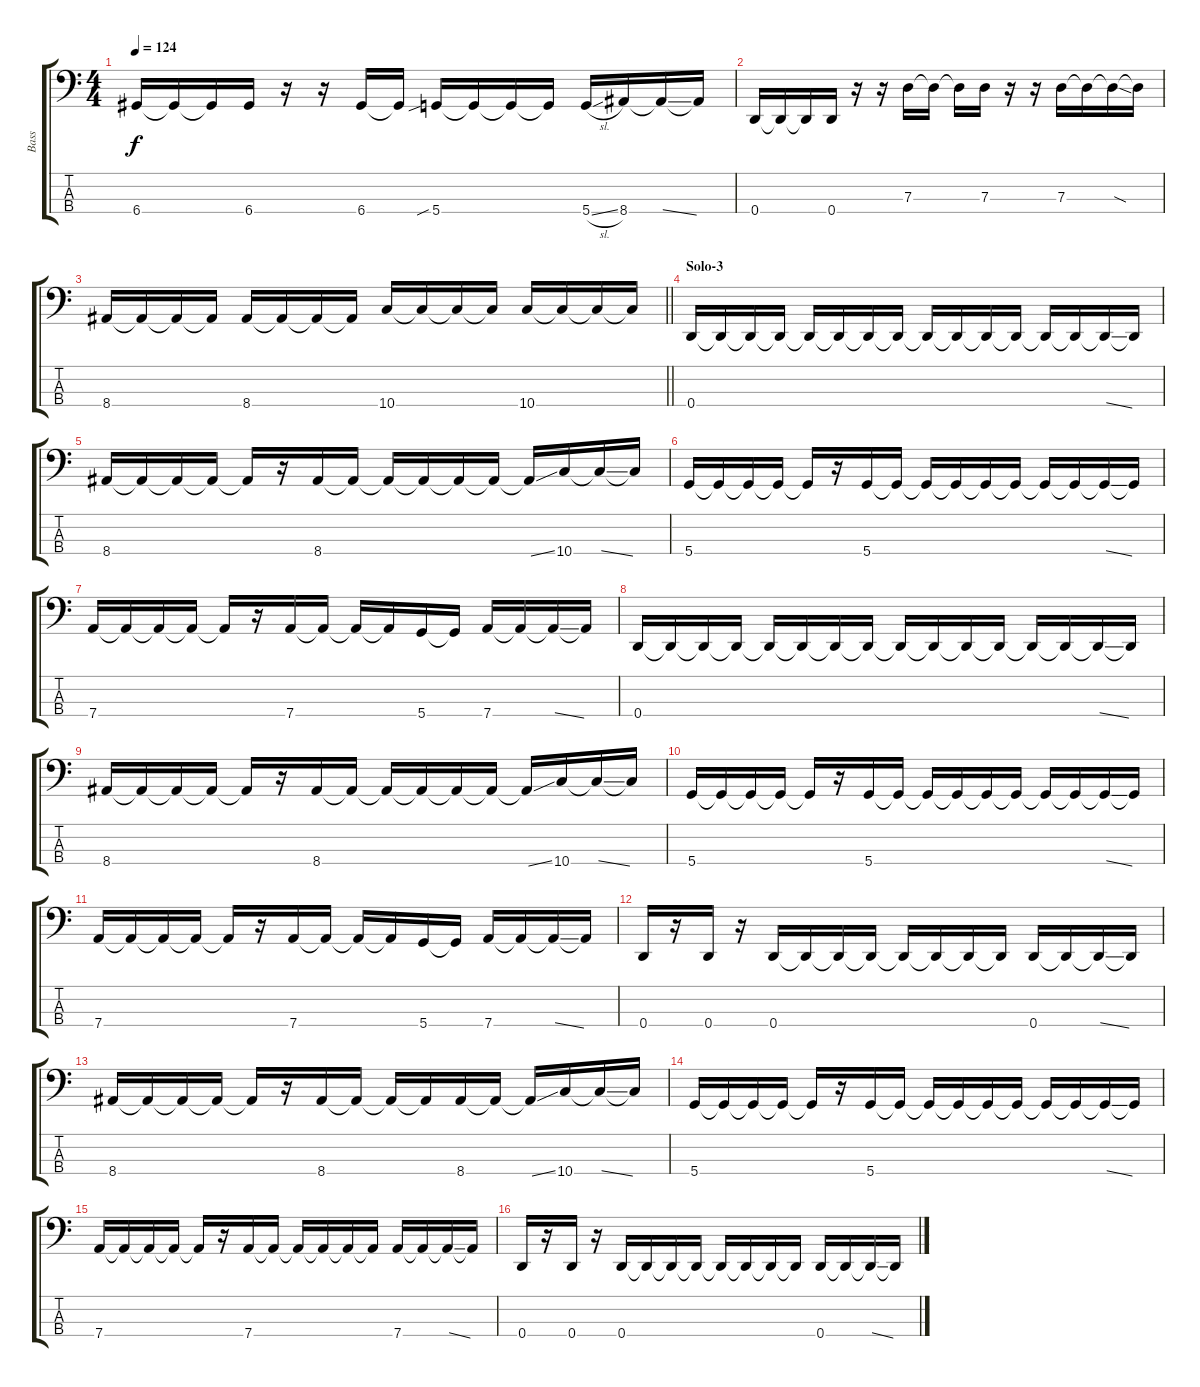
\track ("Bass" "Bass") {instrument electricbassfinger}
\staff {score tabs}
\tuning (F2 C2 G1 D1) {hide}
\ts (4 4)
\tempo 124
\clef f4
\ks c
6.4.16{dy f} 6.4{t}.16 6.4{t}.16 6.4.16 r.16 r.16 6.4.16 6.4{t}.16 5.4{sib}.16 5.4{t}.16 5.4{t}.16 5.4{t}.16 5.4{sl}.16 8.4.16 8.4{ss t}.16 8.4{t}.16 |
0.4.16 0.4{t}.16 0.4{t}.16 0.4.16 r.16 r.16 7.3.16 7.3{t}.16 7.3{t}.16 7.3.16 r.16 r.16 7.3.16 7.3{t}.16 7.3{sod t}.16 7.3{t}.16 |
\barLineRight lightlight
8.4.16 8.4{t}.16 8.4{t}.16 8.4{t}.16 8.4.16 8.4{t}.16 8.4{t}.16 8.4{t}.16 10.4.16 10.4{t}.16 10.4{t}.16 10.4{t}.16 10.4.16 10.4{t}.16 10.4{t}.16 10.4{t}.16 |
\section ("" "Solo-3")
0.4.16 0.4{t}.16 0.4{t}.16 0.4{t}.16 0.4{t}.16 0.4{t}.16 0.4{t}.16 0.4{t}.16 0.4{t}.16 0.4{t}.16 0.4{t}.16 0.4{t}.16 0.4{t}.16 0.4{t}.16 0.4{ss t}.16 0.4{t}.16 |
8.4.16 8.4{t}.16 8.4{t}.16 8.4{t}.16 8.4{t}.16 r.16 8.4.16 8.4{t}.16 8.4{t}.16 8.4{t}.16 8.4{t}.16 8.4{t}.16 8.4{ss t}.16 10.4.16 10.4{ss t}.16 10.4{t}.16 |
5.4.16 5.4{t}.16 5.4{t}.16 5.4{t}.16 5.4{t}.16 r.16 5.4.16 5.4{t}.16 5.4{t}.16 5.4{t}.16 5.4{t}.16 5.4{t}.16 5.4{t}.16 5.4{t}.16 5.4{ss t}.16 5.4{t}.16 |
7.4.16 7.4{t}.16 7.4{t}.16 7.4{t}.16 7.4{t}.16 r.16 7.4.16 7.4{t}.16 7.4{t}.16 7.4{t}.16 5.4.16 5.4{t}.16 7.4.16 7.4{t}.16 7.4{ss t}.16 7.4{t}.16 |
0.4.16 0.4{t}.16 0.4{t}.16 0.4{t}.16 0.4{t}.16 0.4{t}.16 0.4{t}.16 0.4{t}.16 0.4{t}.16 0.4{t}.16 0.4{t}.16 0.4{t}.16 0.4{t}.16 0.4{t}.16 0.4{ss t}.16 0.4{t}.16 |
8.4.16 8.4{t}.16 8.4{t}.16 8.4{t}.16 8.4{t}.16 r.16 8.4.16 8.4{t}.16 8.4{t}.16 8.4{t}.16 8.4{t}.16 8.4{t}.16 8.4{ss t}.16 10.4.16 10.4{ss t}.16 10.4{t}.16 |
5.4.16 5.4{t}.16 5.4{t}.16 5.4{t}.16 5.4{t}.16 r.16 5.4.16 5.4{t}.16 5.4{t}.16 5.4{t}.16 5.4{t}.16 5.4{t}.16 5.4{t}.16 5.4{t}.16 5.4{ss t}.16 5.4{t}.16 |
7.4.16 7.4{t}.16 7.4{t}.16 7.4{t}.16 7.4{t}.16 r.16 7.4.16 7.4{t}.16 7.4{t}.16 7.4{t}.16 5.4.16 5.4{t}.16 7.4.16 7.4{t}.16 7.4{ss t}.16 7.4{t}.16 |
0.4.16 r.16 0.4.16 r.16 0.4.16 0.4{t}.16 0.4{t}.16 0.4{t}.16 0.4{t}.16 0.4{t}.16 0.4{t}.16 0.4{t}.16 0.4.16 0.4{t}.16 0.4{ss t}.16 0.4{t}.16 |
8.4.16 8.4{t}.16 8.4{t}.16 8.4{t}.16 8.4{t}.16 r.16 8.4.16 8.4{t}.16 8.4{t}.16 8.4{t}.16 8.4.16 8.4{t}.16 8.4{ss t}.16 10.4.16 10.4{ss t}.16 10.4{t}.16 |
5.4.16 5.4{t}.16 5.4{t}.16 5.4{t}.16 5.4{t}.16 r.16 5.4.16 5.4{t}.16 5.4{t}.16 5.4{t}.16 5.4{t}.16 5.4{t}.16 5.4{t}.16 5.4{t}.16 5.4{ss t}.16 5.4{t}.16 |
7.4.16 7.4{t}.16 7.4{t}.16 7.4{t}.16 7.4{t}.16 r.16 7.4.16 7.4{t}.16 7.4{t}.16 7.4{t}.16 7.4{t}.16 7.4{t}.16 7.4.16 7.4{t}.16 7.4{ss t}.16 7.4{t}.16 |
0.4.16 r.16 0.4.16 r.16 0.4.16 0.4{t}.16 0.4{t}.16 0.4{t}.16 0.4{t}.16 0.4{t}.16 0.4{t}.16 0.4{t}.16 0.4.16 0.4{t}.16 0.4{ss t}.16 0.4{t}.16
